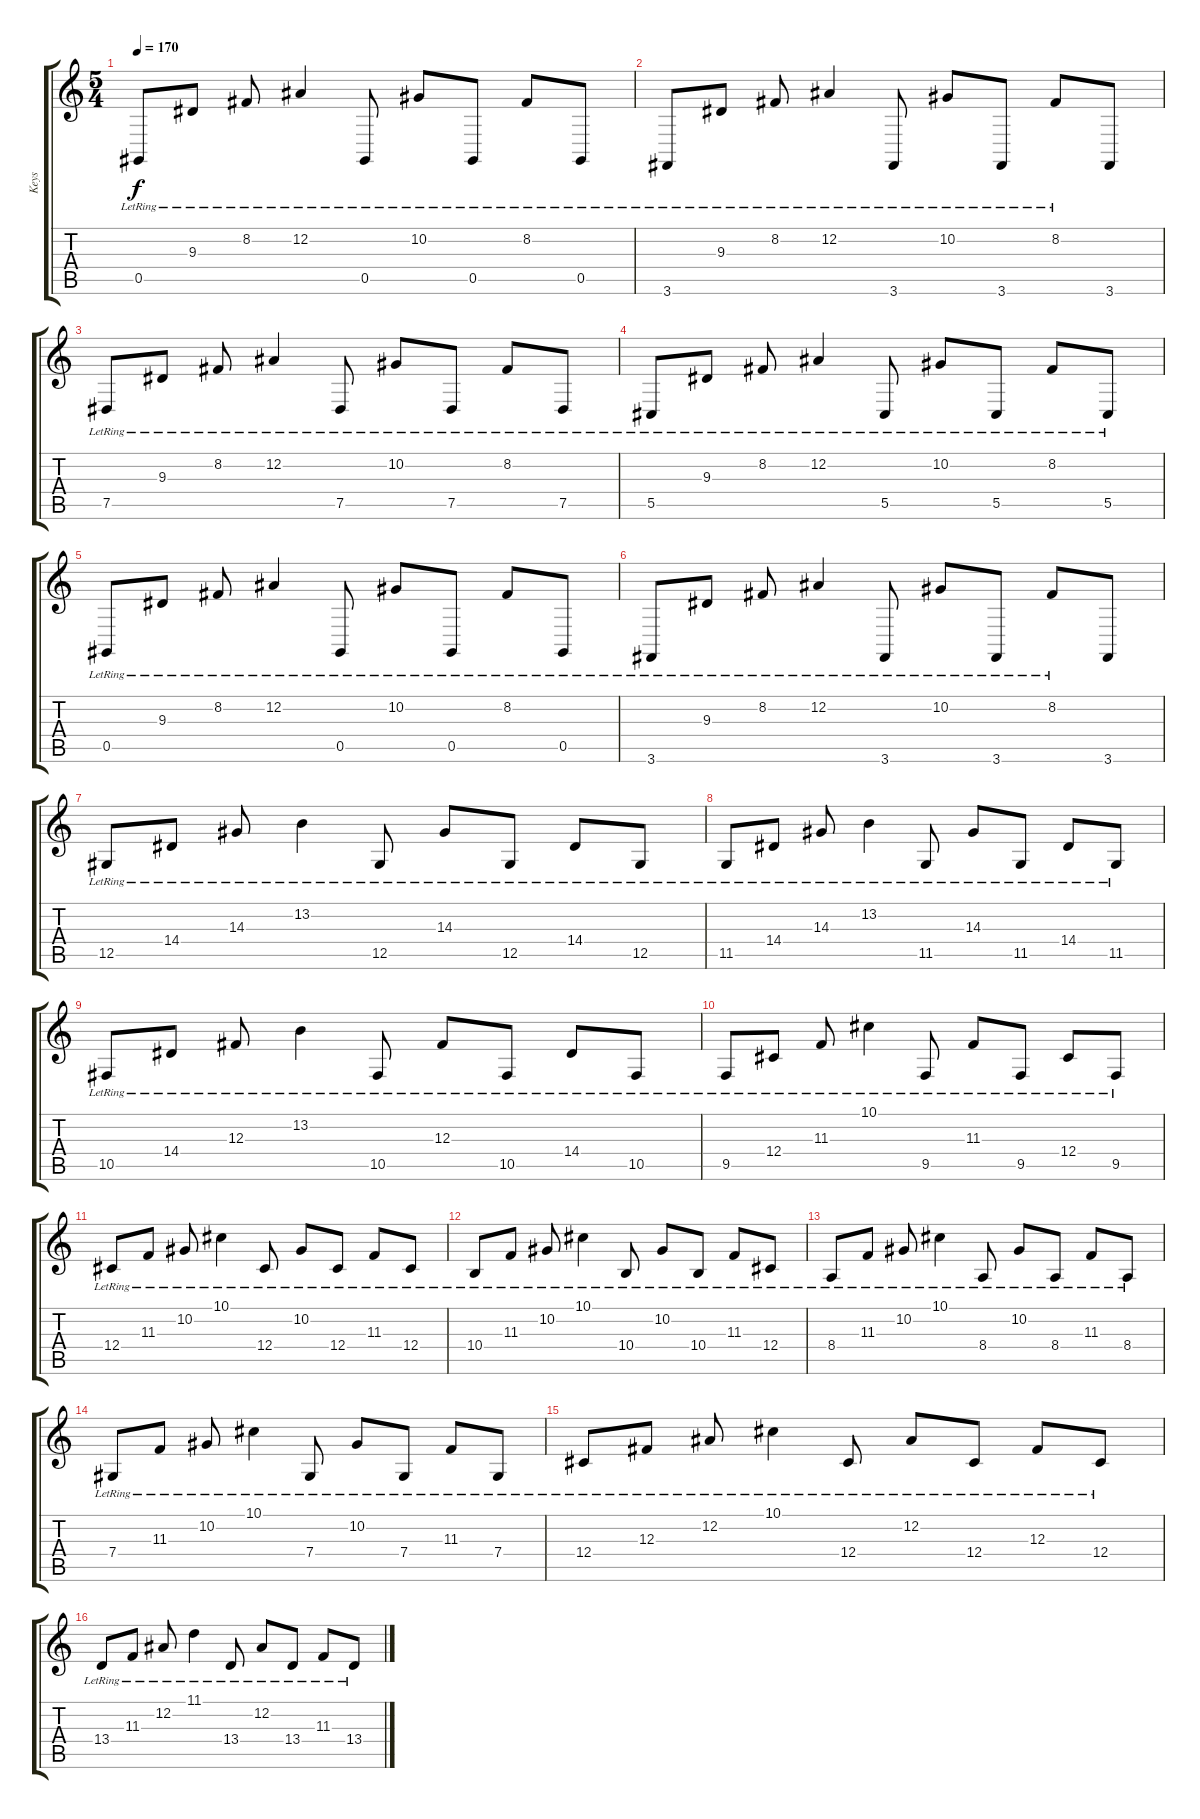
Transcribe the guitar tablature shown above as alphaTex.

\track ("Keys" "Keys") {instrument electricpiano2}
\staff {score tabs}
\tuning (Eb4 Bb3 Gb3 Db3 Ab2 Eb2) {hide}
\ts (5 4)
\tempo 170
\clef g2
\ks c
0.5{lr}.8{dy f} 9.3{lr}.8 8.2{lr}.8 12.2{lr}.4 0.5{lr}.8 10.2{lr}.8 0.5{lr}.8 8.2{lr}.8 0.5{lr}.8 |
3.6{lr}.8 9.3{lr}.8 8.2{lr}.8 12.2{lr}.4 3.6{lr}.8 10.2{lr}.8 3.6{lr}.8 8.2{lr}.8 3.6.8 |
7.5{lr}.8 9.3{lr}.8 8.2{lr}.8 12.2{lr}.4 7.5{lr}.8 10.2{lr}.8 7.5{lr}.8 8.2{lr}.8 7.5{lr}.8 |
5.5{lr}.8 9.3{lr}.8 8.2{lr}.8 12.2{lr}.4 5.5{lr}.8 10.2{lr}.8 5.5{lr}.8 8.2{lr}.8 5.5{lr}.8 |
0.5{lr}.8 9.3{lr}.8 8.2{lr}.8 12.2{lr}.4 0.5{lr}.8 10.2{lr}.8 0.5{lr}.8 8.2{lr}.8 0.5{lr}.8 |
3.6{lr}.8 9.3{lr}.8 8.2{lr}.8 12.2{lr}.4 3.6{lr}.8 10.2{lr}.8 3.6{lr}.8 8.2{lr}.8 3.6.8 |
12.5{lr}.8 14.4{lr}.8 14.3{lr}.8 13.2{lr}.4 12.5{lr}.8 14.3{lr}.8 12.5{lr}.8 14.4{lr}.8 12.5{lr}.8 |
11.5{lr}.8 14.4{lr}.8 14.3{lr}.8 13.2{lr}.4 11.5{lr}.8 14.3{lr}.8 11.5{lr}.8 14.4{lr}.8 11.5{lr}.8 |
10.5{lr}.8 14.4{lr}.8 12.3{lr}.8 13.2{lr}.4 10.5{lr}.8 12.3{lr}.8 10.5{lr}.8 14.4{lr}.8 10.5{lr}.8 |
9.5{lr}.8 12.4{lr}.8 11.3{lr}.8 10.1{lr}.4 9.5{lr}.8 11.3{lr}.8 9.5{lr}.8 12.4{lr}.8 9.5{lr}.8 |
12.4{lr}.8 11.3{lr}.8 10.2{lr}.8 10.1{lr}.4 12.4{lr}.8 10.2{lr}.8 12.4{lr}.8 11.3{lr}.8 12.4{lr}.8 |
10.4{lr}.8 11.3{lr}.8 10.2{lr}.8 10.1{lr}.4 10.4{lr}.8 10.2{lr}.8 10.4{lr}.8 11.3{lr}.8 12.4{lr}.8 |
8.4{lr}.8 11.3{lr}.8 10.2{lr}.8 10.1{lr}.4 8.4{lr}.8 10.2{lr}.8 8.4{lr}.8 11.3{lr}.8 8.4{lr}.8 |
7.4{lr}.8 11.3{lr}.8 10.2{lr}.8 10.1{lr}.4 7.4{lr}.8 10.2{lr}.8 7.4{lr}.8 11.3{lr}.8 7.4{lr}.8 |
12.4{lr}.8 12.3{lr}.8 12.2{lr}.8 10.1{lr}.4 12.4{lr}.8 12.2{lr}.8 12.4{lr}.8 12.3{lr}.8 12.4{lr}.8 |
13.4{lr}.8 11.3{lr}.8 12.2{lr}.8 11.1{lr}.4 13.4{lr}.8 12.2{lr}.8 13.4{lr}.8 11.3{lr}.8 13.4{lr}.8
